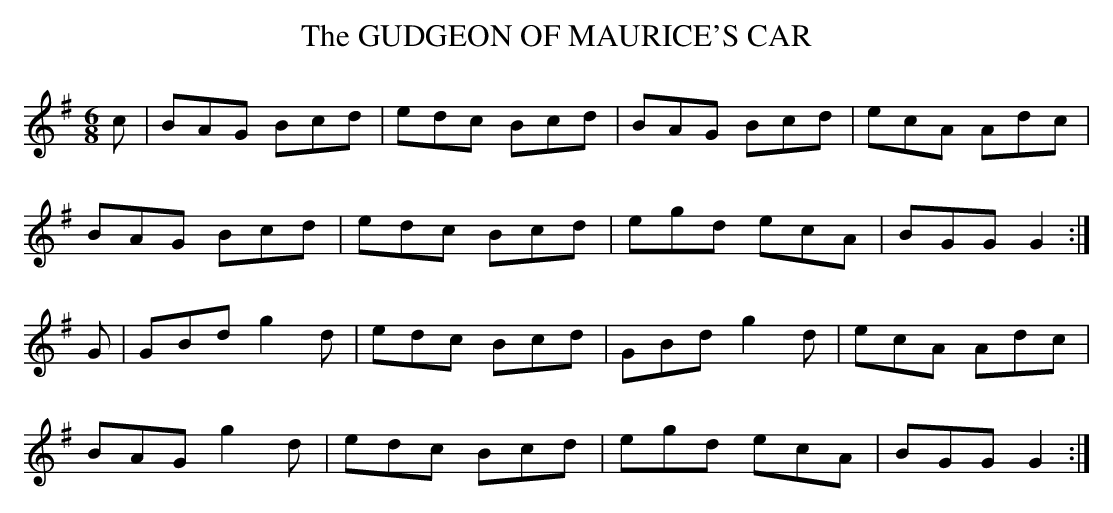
X:1
T:GUDGEON OF MAURICE'S CAR, The
a "gudgeon" is either (1) a pivot, journal, or socket,
or (2) a small European freshwater fish. The choice is
yours (I'd personally lean towards definition 1).
M:6/8
L:1/8
K:G
c|BAG Bcd|edc Bcd|BAG Bcd|ecA Adc|
BAG Bcd|edc Bcd|egd ecA|BGG G2:|
G|GBd g2d|edc Bcd|GBd g2d|ecA Adc|
BAG g2d|edc Bcd|egd ecA|BGG G2:|
